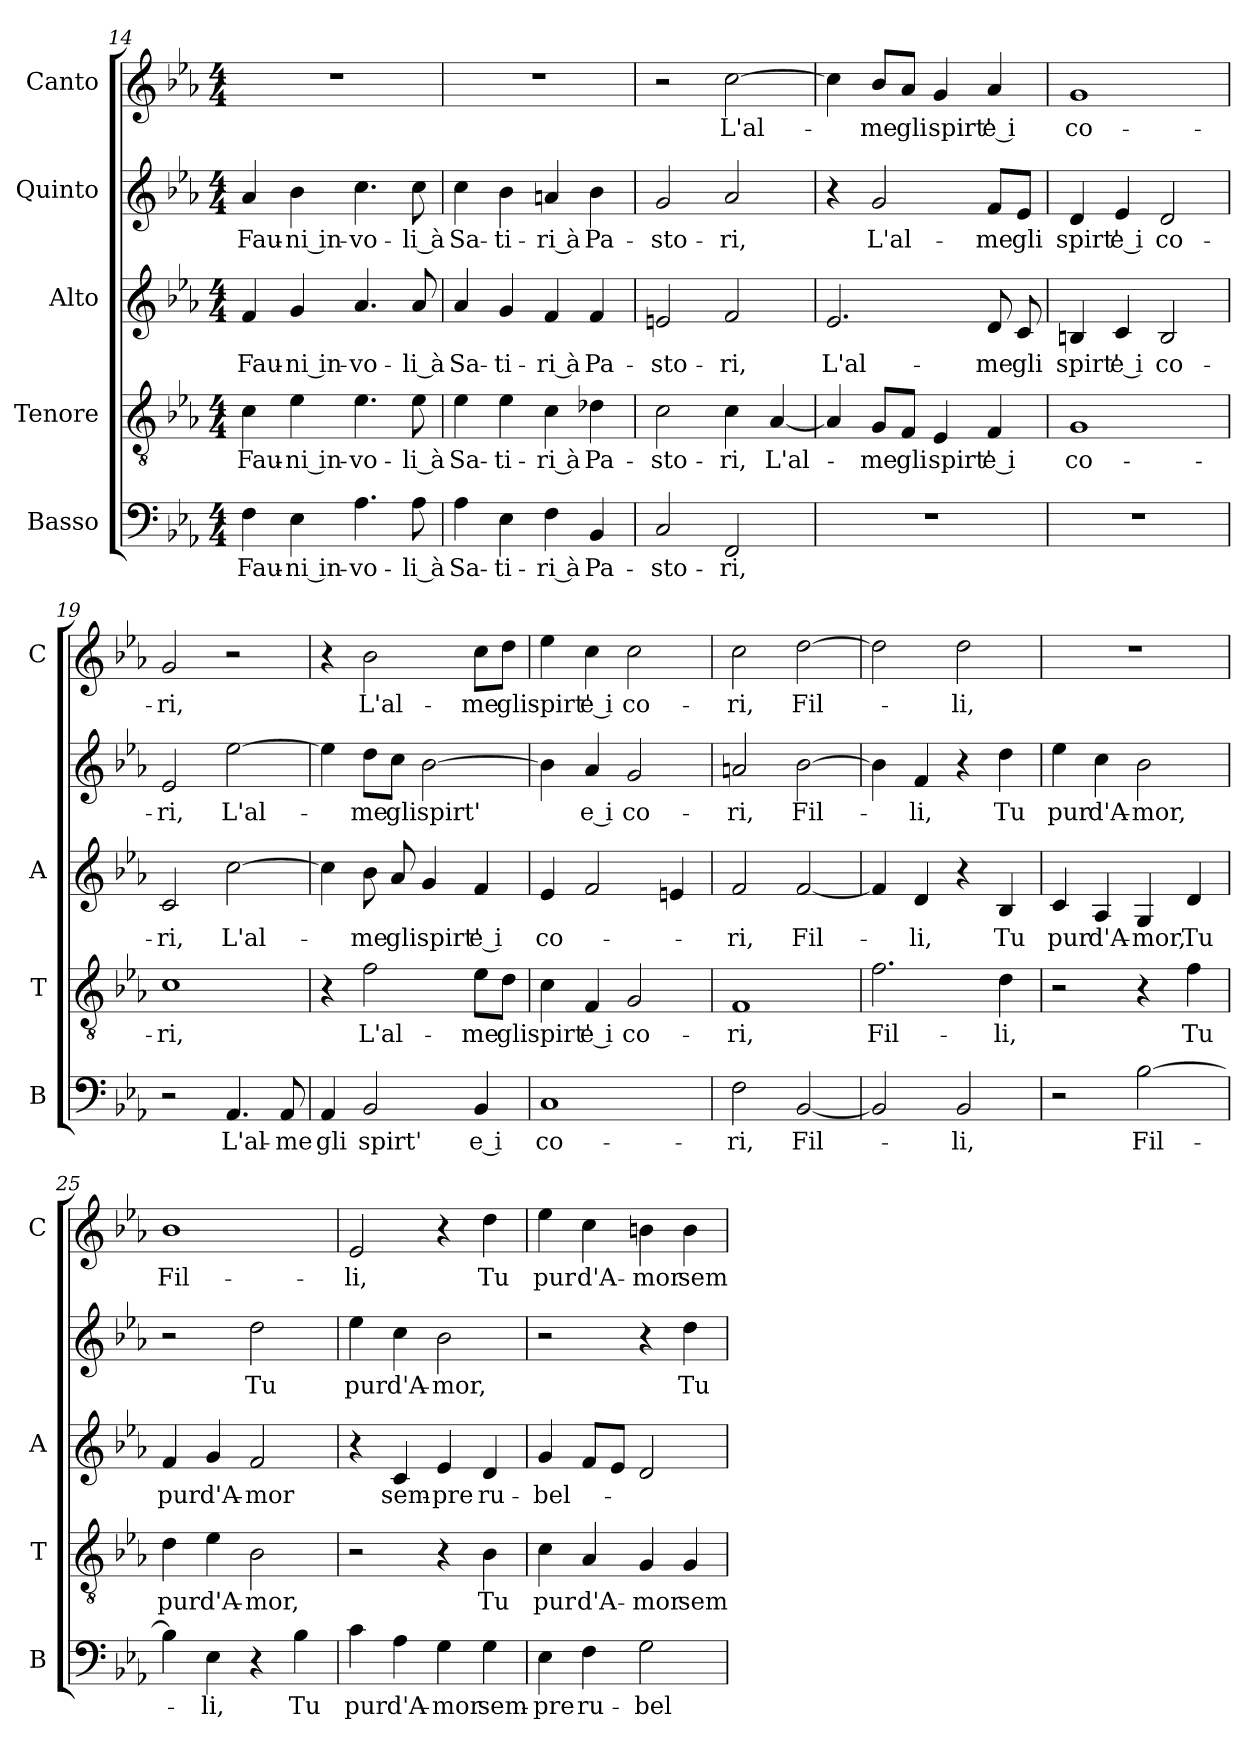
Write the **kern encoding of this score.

**kern	**text	**kern	**text	**kern	**text	**kern	**text	**kern	**text
*part5	*part5	*part4	*part4	*part3	*part3	*part2	*part2	*part1	*part1
*staff5	*staff5	*staff4	*staff4	*staff3	*staff3	*staff2	*staff2	*staff1	*staff1
*I"Basso	*	*I"Tenore	*	*I"Alto	*	*I"Quinto	*	*I"Canto	*
*I'B	*	*I'T	*	*I'A	*	*	*	*I'C	*
!!LO:PB:g=z
*clefF4	*	*clefGv2	*	*clefG2	*	*clefG2	*	*clefG2	*
*k[b-e-a-]	*	*k[b-e-a-]	*	*k[b-e-a-]	*	*k[b-e-a-]	*	*k[b-e-a-]	*
*E-:	*	*E-:	*	*E-:	*	*E-:	*	*E-:	*
*M4/4	*	*M4/4	*	*M4/4	*	*M4/4	*	*M4/4	*
=14	=14	=14	=14	=14	=14	=14	=14	=14	=14
!	!LO:LY:b	!	!LO:LY:b	!	!LO:LY:b	!	!LO:LY:b	!	!
4F\	Fau-	4c\	Fau-	4f/	Fau-	4a-/	Fau-	1r	.
!	!LO:LY:b	!	!LO:LY:b	!	!LO:LY:b	!	!LO:LY:b	!	!
4E-\	-ni in-	4e-\	-ni in-	4g/	-ni in-	4b-\	-ni in-	.	.
!	!LO:LY:b	!	!LO:LY:b	!	!LO:LY:b	!	!LO:LY:b	!	!
4.A-\	-vo-	4.e-\	-vo-	4.a-/	-vo-	4.cc\	-vo-	.	.
!	!LO:LY:b	!	!LO:LY:b	!	!LO:LY:b	!	!LO:LY:b	!	!
8A-\	-li à	8e-\	-li à	8a-/	-li à	8cc\	-li à	.	.
=15	=15	=15	=15	=15	=15	=15	=15	=15	=15
!	!LO:LY:b	!	!LO:LY:b	!	!LO:LY:b	!	!LO:LY:b	!	!
4A-\	Sa-	4e-\	Sa-	4a-/	Sa-	4cc\	Sa-	1r	.
!	!LO:LY:b	!	!LO:LY:b	!	!LO:LY:b	!	!LO:LY:b	!	!
4E-\	-ti-	4e-\	-ti-	4g/	-ti-	4b-\	-ti-	.	.
!	!LO:LY:b	!	!LO:LY:b	!	!LO:LY:b	!	!LO:LY:b	!	!
4F\	-ri à	4c\	-ri à	4f/	-ri à	4an/	-ri à	.	.
!	!LO:LY:b	!	!LO:LY:b	!	!LO:LY:b	!	!LO:LY:b	!	!
4BB-/	Pa-	4d-X\	Pa-	4f/	Pa-	4b-\	Pa-	.	.
=16	=16	=16	=16	=16	=16	=16	=16	=16	=16
!	!LO:LY:b	!	!LO:LY:b	!	!LO:LY:b	!	!LO:LY:b	!	!
2C/	-sto-	2c\	-sto-	2en/	-sto-	2g/	-sto-	2r	.
!	!LO:LY:b	!	!LO:LY:b	!	!LO:LY:b	!	!LO:LY:b	!	!LO:LY:b
2FF/	-ri,	4c\	-ri,	2f/	-ri,	2a-/	-ri,	[2cc\	L'al-
!	!	!	!LO:LY:b	!	!	!	!	!	!
.	.	[4A-/	L'al-	.	.	.	.	.	.
=17	=17	=17	=17	=17	=17	=17	=17	=17	=17
!	!	!	!	!	!LO:LY:b	!	!	!	!
1r	.	4A-/]	.	2.e-/	L'al-	4r	.	4cc\]	.
!	!	!	!LO:LY:b	!	!	!	!LO:LY:b	!	!LO:LY:b
.	.	8G/L	-me	.	.	2g/	L'al-	8b-/L	-me
!	!	!	!LO:LY:b	!	!	!	!	!	!LO:LY:b
.	.	8F/J	gli	.	.	.	.	8a-/J	gli
!	!	!	!LO:LY:b	!	!	!	!	!	!LO:LY:b
.	.	4E-/	spirt'	.	.	.	.	4g/	spirt'
!	!	!	!LO:LY:b	!	!LO:LY:b	!	!LO:LY:b	!	!LO:LY:b
.	.	4F/	e i	8d/	-me	8f/L	-me	4a-/	e i
!	!	!	!	!	!LO:LY:b	!	!LO:LY:b	!	!
.	.	.	.	8c/	gli	8e-/J	gli	.	.
=18	=18	=18	=18	=18	=18	=18	=18	=18	=18
!	!	!	!LO:LY:b	!	!LO:LY:b	!	!LO:LY:b	!	!LO:LY:b
1r	.	1G	co-	4Bn/	spirt'	4d/	spirt'	1g	co-
!	!	!	!	!	!LO:LY:b	!	!LO:LY:b	!	!
.	.	.	.	4c/	e i	4e-/	e i	.	.
!	!	!	!	!	!LO:LY:b	!	!LO:LY:b	!	!
.	.	.	.	2B/	co-	2d/	co-	.	.
=19	=19	=19	=19	=19	=19	=19	=19	=19	=19
!	!	!	!LO:LY:b	!	!LO:LY:b	!	!LO:LY:b	!	!LO:LY:b
2r	.	1c	-ri,	2c/	-ri,	2e-/	-ri,	2g/	-ri,
!	!LO:LY:b	!	!	!	!LO:LY:b	!	!LO:LY:b	!	!
4.AA-/	L'al-	.	.	[2cc\	L'al-	[2ee-\	L'al-	2r	.
!	!LO:LY:b	!	!	!	!	!	!	!	!
8AA-/	-me	.	.	.	.	.	.	.	.
!!LO:LB:g=z
=20	=20	=20	=20	=20	=20	=20	=20	=20	=20
!	!LO:LY:b	!	!	!	!	!	!	!	!
4AA-/	gli	4r	.	4cc\]	.	4ee-\]	.	4r	.
!	!LO:LY:b	!	!LO:LY:b	!	!LO:LY:b	!	!LO:LY:b	!	!LO:LY:b
2BB-/	spirt'	2f\	L'al-	8b-\	-me	8dd\L	-me	2b-\	L'al-
!	!	!	!	!	!LO:LY:b	!	!LO:LY:b	!	!
.	.	.	.	8a-/	gli	8cc\J	gli	.	.
!	!	!	!	!	!LO:LY:b	!	!LO:LY:b	!	!
.	.	.	.	4g/	spirt'	[2b-\	spirt'	.	.
!	!LO:LY:b	!	!LO:LY:b	!	!LO:LY:b	!	!	!	!LO:LY:b
4BB-/	e i	8e-\L	-me	4f/	e i	.	.	8cc\L	-me
!	!	!	!LO:LY:b	!	!	!	!	!	!LO:LY:b
.	.	8d\J	gli	.	.	.	.	8dd\J	gli
=21	=21	=21	=21	=21	=21	=21	=21	=21	=21
!	!LO:LY:b	!	!LO:LY:b	!	!LO:LY:b	!	!	!	!LO:LY:b
1C	co-	4c\	spirt'	4e-/	co-	4b-\]	.	4ee-\	spirt'
!	!	!	!LO:LY:b	!	!	!	!LO:LY:b	!	!LO:LY:b
.	.	4F/	e i	2f/	.	4a-/	e i	4cc\	e i
!	!	!	!LO:LY:b	!	!	!	!LO:LY:b	!	!LO:LY:b
.	.	2G/	co-	.	.	2g/	co-	2cc\	co-
.	.	.	.	4en/	.	.	.	.	.
=22	=22	=22	=22	=22	=22	=22	=22	=22	=22
!	!LO:LY:b	!	!LO:LY:b	!	!LO:LY:b	!	!LO:LY:b	!	!LO:LY:b
2F\	-ri,	1F	-ri,	2f/	-ri,	2an/	-ri,	2cc\	-ri,
!	!LO:LY:b	!	!	!	!LO:LY:b	!	!LO:LY:b	!	!LO:LY:b
[2BB-/	Fil-	.	.	[2f/	Fil-	[2b-\	Fil-	[2dd\	Fil-
=23	=23	=23	=23	=23	=23	=23	=23	=23	=23
!	!	!	!LO:LY:b	!	!	!	!	!	!
2BB-/]	.	2.f\	Fil-	4f/]	.	4b-\]	.	2dd\]	.
!	!	!	!	!	!LO:LY:b	!	!LO:LY:b	!	!
.	.	.	.	4d/	-li,	4f/	-li,	.	.
!	!LO:LY:b	!	!	!	!	!	!	!	!LO:LY:b
2BB-/	-li,	.	.	4r	.	4r	.	2dd\	-li,
!	!	!	!LO:LY:b	!	!LO:LY:b	!	!LO:LY:b	!	!
.	.	4d\	-li,	4B-/	Tu	4dd\	Tu	.	.
=24	=24	=24	=24	=24	=24	=24	=24	=24	=24
!	!	!	!	!	!LO:LY:b	!	!LO:LY:b	!	!
2r	.	2r	.	4c/	pur	4ee-\	pur	1r	.
!	!	!	!	!	!LO:LY:b	!	!LO:LY:b	!	!
.	.	.	.	4A-/	d'A-	4cc\	d'A-	.	.
!	!LO:LY:b	!	!	!	!LO:LY:b	!	!LO:LY:b	!	!
[2B-\	Fil-	4r	.	4G/	-mor,	2b-\	-mor,	.	.
!	!	!	!LO:LY:b	!	!LO:LY:b	!	!	!	!
.	.	4f\	Tu	4d/	Tu	.	.	.	.
=25	=25	=25	=25	=25	=25	=25	=25	=25	=25
!	!	!	!LO:LY:b	!	!LO:LY:b	!	!	!	!LO:LY:b
4B-\]	.	4d\	pur	4f/	pur	2r	.	1b-	Fil-
!	!LO:LY:b	!	!LO:LY:b	!	!LO:LY:b	!	!	!	!
4E-\	-li,	4e-\	d'A-	4g/	d'A-	.	.	.	.
!	!	!	!LO:LY:b	!	!LO:LY:b	!	!LO:LY:b	!	!
4r	.	2B-\	-mor,	2f/	-mor	2dd\	Tu	.	.
!	!LO:LY:b	!	!	!	!	!	!	!	!
4B-\	Tu	.	.	.	.	.	.	.	.
=26	=26	=26	=26	=26	=26	=26	=26	=26	=26
!	!LO:LY:b	!	!	!	!	!	!LO:LY:b	!	!LO:LY:b
4c\	pur	2r	.	4r	.	4ee-\	pur	2e-/	-li,
!	!LO:LY:b	!	!	!	!LO:LY:b	!	!LO:LY:b	!	!
4A-\	d'A-	.	.	4c/	sem-	4cc\	d'A-	.	.
!	!LO:LY:b	!	!	!	!LO:LY:b	!	!LO:LY:b	!	!
4G\	-mor	4r	.	4e-/	-pre	2b-\	-mor,	4r	.
!	!LO:LY:b	!	!LO:LY:b	!	!LO:LY:b	!	!	!	!LO:LY:b
4G\	sem-	4B-\	Tu	4d/	ru-	.	.	4dd\	Tu
!!LO:LB:g=z
=27	=27	=27	=27	=27	=27	=27	=27	=27	=27
!	!LO:LY:b	!	!LO:LY:b	!	!LO:LY:b	!	!	!	!LO:LY:b
4E-\	-pre	4c\	pur	4g/	-bel-	2r	.	4ee-\	pur
!	!LO:LY:b	!	!LO:LY:b	!	!	!	!	!	!LO:LY:b
4F\	ru-	4A-/	d'A-	8f/L	.	.	.	4cc\	d'A-
.	.	.	.	8e-/J	.	.	.	.	.
!	!LO:LY:b	!	!LO:LY:b	!	!	!	!	!	!LO:LY:b
2G\	-bel-	4G/	-mor	2d/	.	4r	.	4bn\	-mor
!	!	!	!LO:LY:b	!	!	!	!LO:LY:b	!	!LO:LY:b
.	.	4G/	sem-	.	.	4dd\	Tu	4b\	sem-
=	=	=	=	=	=	=	=	=	=
*-	*-	*-	*-	*-	*-	*-	*-	*-	*-
